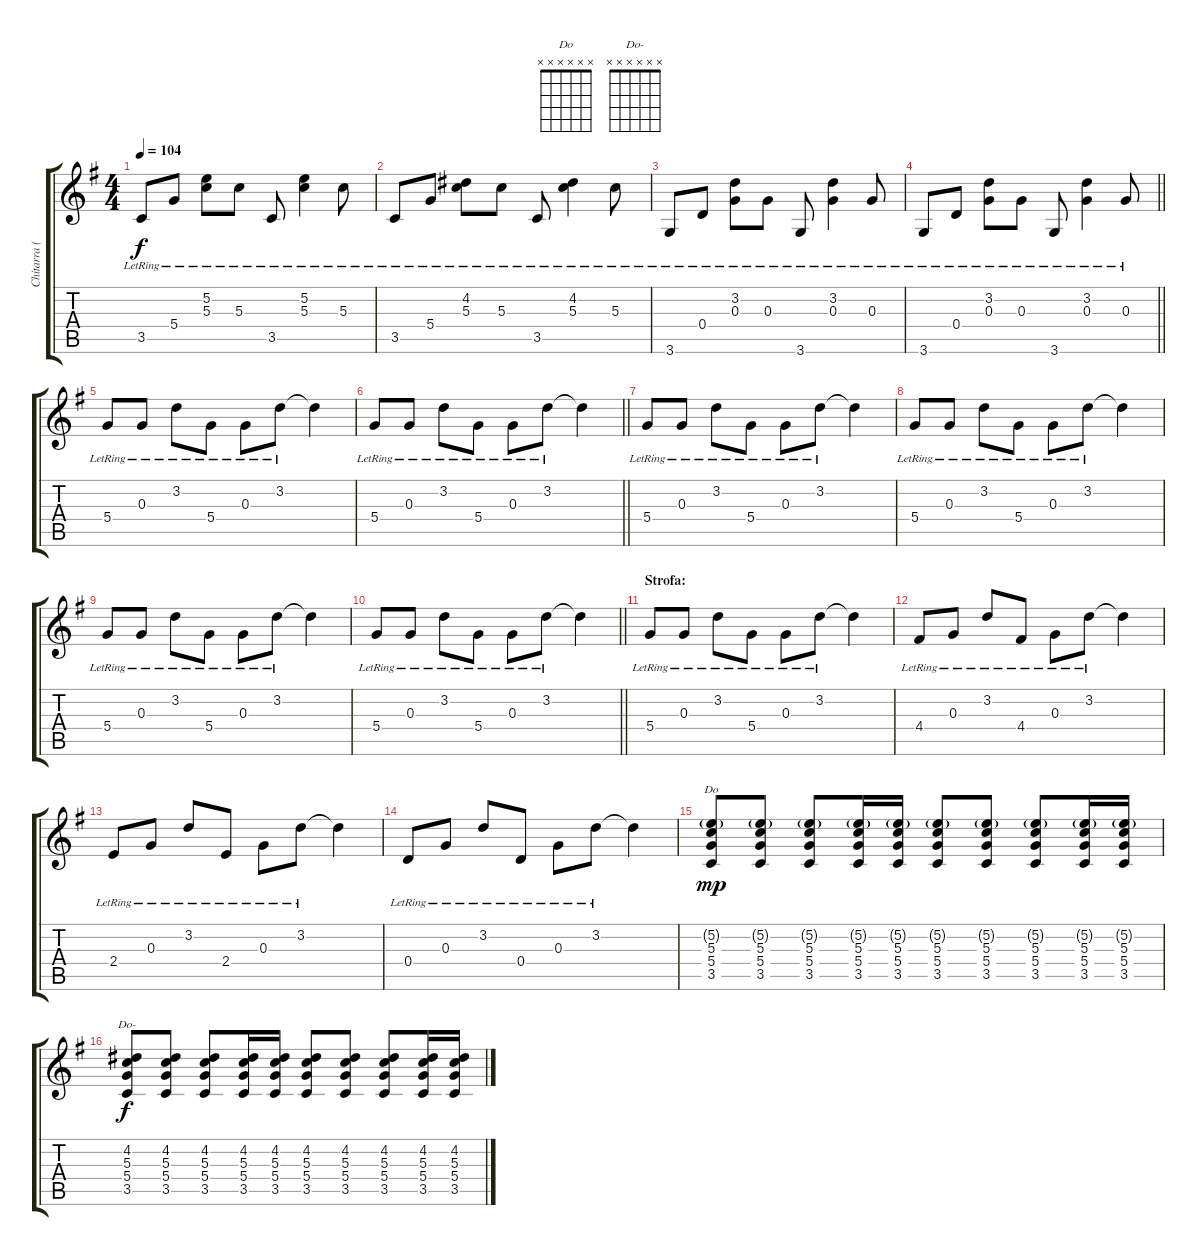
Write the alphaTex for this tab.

\track ("Chitarra (acustica)" "Chitarra (") {instrument acousticguitarsteel}
\staff {score tabs}
\tuning (E4 B3 G3 D3 A2 E2) {hide}
\chord ("Do" x x x x x x)
\chord ("Do-" x x x x x x)
\ts (4 4)
\tempo 104
\clef g2
\ks g
3.5{lr}.8{dy f} 5.4{lr}.8 (5.2{lr} 5.3{lr}).8 5.3{lr}.8 3.5{lr}.8 (5.2{lr} 5.3{lr}).4 5.3{lr}.8 |
3.5{lr}.8 5.4{lr}.8 (4.2{lr} 5.3{lr}).8 5.3{lr}.8 3.5{lr}.8 (4.2{lr} 5.3{lr}).4 5.3{lr}.8 |
3.6{lr}.8 0.4{lr}.8 (3.2{lr} 0.3{lr}).8 0.3{lr}.8 3.6{lr}.8 (3.2{lr} 0.3{lr}).4 0.3{lr}.8 |
\barLineRight lightlight
3.6{lr}.8 0.4{lr}.8 (3.2{lr} 0.3{lr}).8 0.3{lr}.8 3.6{lr}.8 (3.2{lr} 0.3{lr}).4 0.3{lr}.8 |
5.4{lr}.8 0.3{lr}.8 3.2{lr}.8 5.4{lr}.8 0.3{lr}.8 3.2{lr}.8 3.2{t}.4 |
\barLineRight lightlight
5.4{lr}.8 0.3{lr}.8 3.2{lr}.8 5.4{lr}.8 0.3{lr}.8 3.2{lr}.8 3.2{t}.4 |
\section ("" "")
5.4{lr}.8{volume 10} 0.3{lr}.8 3.2{lr}.8 5.4{lr}.8 0.3{lr}.8 3.2{lr}.8 3.2{t}.4 |
5.4{lr}.8 0.3{lr}.8 3.2{lr}.8 5.4{lr}.8 0.3{lr}.8 3.2{lr}.8 3.2{t}.4 |
5.4{lr}.8 0.3{lr}.8 3.2{lr}.8 5.4{lr}.8 0.3{lr}.8 3.2{lr}.8 3.2{t}.4 |
\barLineRight lightlight
5.4{lr}.8 0.3{lr}.8 3.2{lr}.8 5.4{lr}.8 0.3{lr}.8 3.2{lr}.8 3.2{t}.4 |
\section ("" "Strofa:")
5.4{lr}.8 0.3{lr}.8 3.2{lr}.8 5.4{lr}.8 0.3{lr}.8 3.2{lr}.8 3.2{t}.4 |
4.4{lr}.8 0.3{lr}.8 3.2{lr}.8 4.4{lr}.8 0.3{lr}.8 3.2{lr}.8 3.2{t}.4 |
2.4{lr}.8 0.3{lr}.8 3.2{lr}.8 2.4{lr}.8 0.3{lr}.8 3.2{lr}.8 3.2{t}.4 |
0.4{lr}.8 0.3{lr}.8 3.2{lr}.8 0.4{lr}.8 0.3{lr}.8 3.2{lr}.8 3.2{t}.4 |
(5.2{g} 5.3 5.4 3.5).8{ch "Do" dy mp} (5.2{g} 5.3 5.4 3.5).8 (5.2{g} 5.3 5.4 3.5).8 (5.2{g} 5.3 5.4 3.5).16 (5.2{g} 5.3 5.4 3.5).16 (5.2{g} 5.3 5.4 3.5).8 (5.2{g} 5.3 5.4 3.5).8 (5.2{g} 5.3 5.4 3.5).8 (5.2{g} 5.3 5.4 3.5).16 (5.2{g} 5.3 5.4 3.5).16 |
(4.2 5.3 5.4 3.5).8{ch "Do-" dy f} (4.2 5.3 5.4 3.5).8 (4.2 5.3 5.4 3.5).8 (4.2 5.3 5.4 3.5).16 (4.2 5.3 5.4 3.5).16 (4.2 5.3 5.4 3.5).8 (4.2 5.3 5.4 3.5).8 (4.2 5.3 5.4 3.5).8 (4.2 5.3 5.4 3.5).16 (4.2 5.3 5.4 3.5).16
